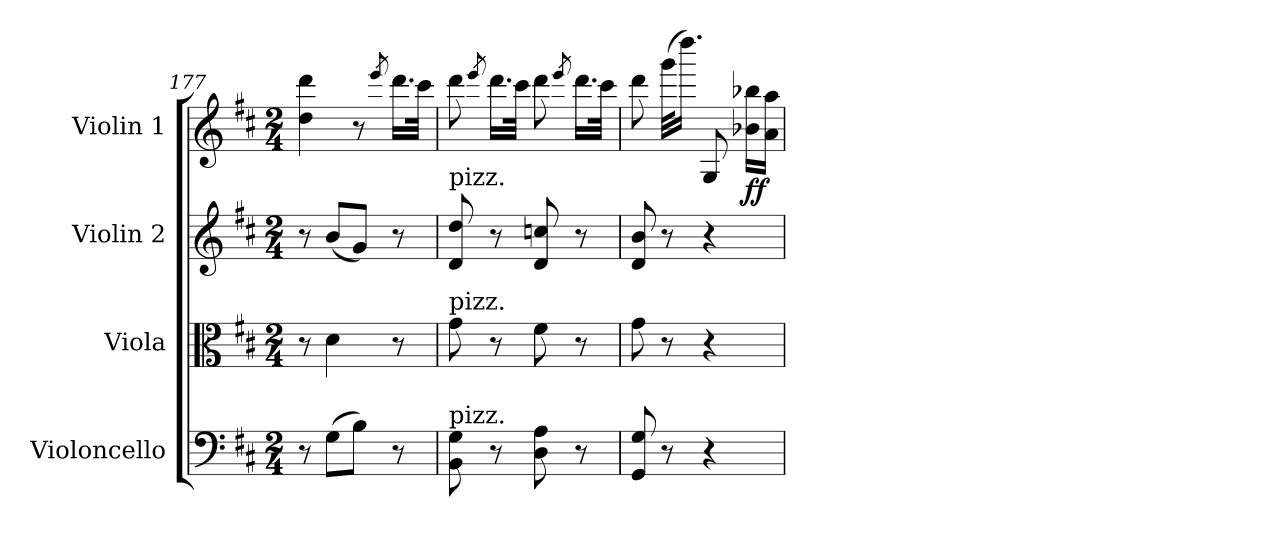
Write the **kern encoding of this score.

**kern	**kern	**kern	**kern	**dynam
*part4	*part3	*part2	*part1	*part1
*staff4	*staff3	*staff2	*staff1	*staff1
*I"Violoncello	*I"Viola	*I"Violin 2	*I"Violin 1	*
*I'Vc	*I'Vla	*I'Vln	*I'Vln	*
!!LO:LB:g=z
*clefF4	*clefC3	*clefG2	*clefG2	*
*k[f#c#]	*k[f#c#]	*k[f#c#]	*k[f#c#]	*
*M2/4	*M2/4	*M2/4	*M2/4	*
=177	=177	=177	=177	=177
8r	8r	8r	4dd\ 4ddd\	.
(8G\L	4d\	(8b/L	.	.
8B\J)	.	8g/J)	8r	.
.	.	.	8qeee/	.
8r	8r	8r	16.ddd\LL	.
.	.	.	32ccc#\JJk	.
=178	=178	=178	=178	=178
!	!	!LO:TX:a:t=pizz.	!	!
!	!LO:TX:a:t=pizz.	!	!	!
!LO:TX:a:t=pizz.	!	!	!	!
8BB\ 8G\	8g\	8d/ 8dd/	8ddd\	.
.	.	.	8qeee/	.
8r	8r	8r	16.ddd\LL	.
.	.	.	32ccc#\JJk	.
8D\ 8A\	8f#\	8d/ 8ccn/	8ddd\	.
.	.	.	8qeee/	.
8r	8r	8r	16.ddd\LL	.
.	.	.	32ccc#\JJk	.
=179	=179	=179	=179	=179
8GG/ 8G/	8g\	8d/ 8b/	8ddd\	.
8r	8r	8r	(>32ggg\KLL	.
.	.	.	16.dddd\JJ)	.
4r	4r	4r	8G/	.
!	!	!	!	!LO:DY:b
.	.	.	16b-X\ 16bb-X\LL	ff
.	.	.	16a\ 16aa\JJ	.
=	=	=	=	=
*-	*-	*-	*-	*-
